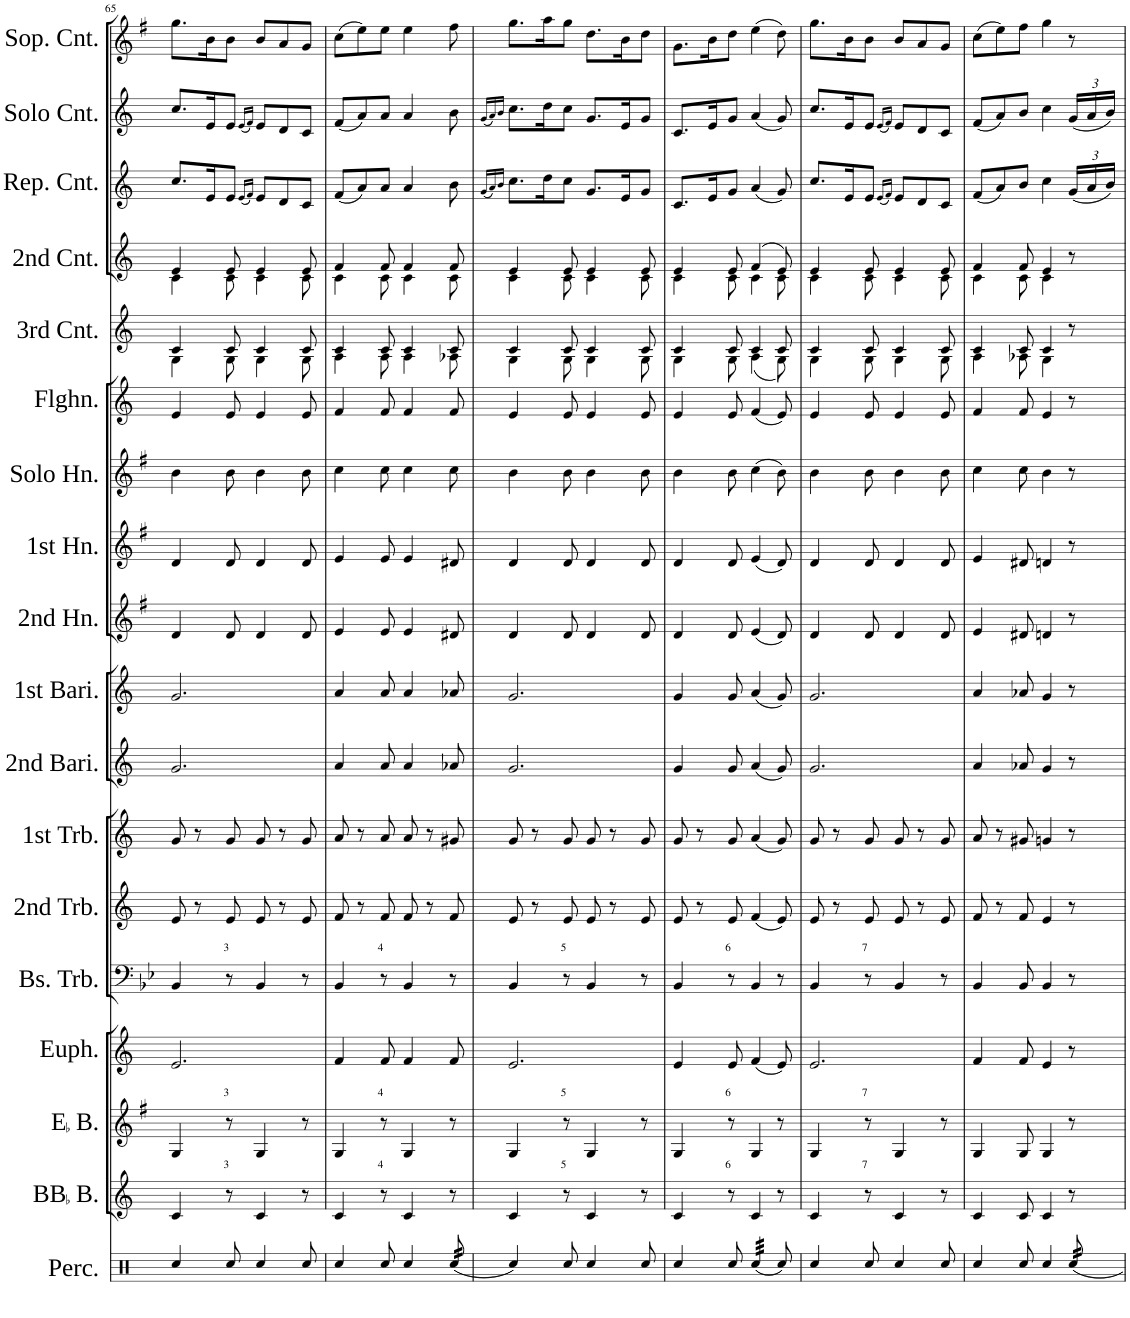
**kern	**kern	**kern	**kern	**kern	**kern	**kern	**kern	**kern	**kern	**kern	**kern	**kern	**kern	**kern	**kern	**kern	**kern
*part18	*part17	*part16	*part15	*part14	*part13	*part12	*part11	*part10	*part9	*part8	*part7	*part6	*part5	*part4	*part3	*part2	*part1
*staff18	*staff17	*staff16	*staff15	*staff14	*staff13	*staff12	*staff11	*staff10	*staff9	*staff8	*staff7	*staff6	*staff5	*staff4	*staff3	*staff2	*staff1
*I"Percussion (snare drum)	*I"BBaccidentalFlat Bass	*I"EaccidentalFlat Bass	*I"Euphonium	*I"Bass Trombone	*I"2nd Trombone	*I"1st Trombone	*I"2nd Baritone	*I"1st Baritone	*I"2nd Horn	*I"1st Horn	*I"Solo Horn	*I"Flugel Horn	*I"3rd Cornet	*I"2nd Cornet	*I"Repiano Cornet	*I"Solo Cornet	*I"Soprano Cornet
*I'Perc.	*I'BBaccidentalFlat B.	*I'EaccidentalFlat B.	*I'Euph.	*I'Bs. Trb.	*I'2nd Trb.	*I'1st Trb.	*I'2nd Bari.	*I'1st Bari.	*I'2nd Hn.	*I'1st Hn.	*I'Solo Hn.	*I'Flghn.	*I'3rd Cnt.	*I'2nd Cnt.	*I'Rep. Cnt.	*I'Solo Cnt.	*I'Sop. Cnt.
!!LO:PB:g=z
*clefX	*clefG2	*clefG2	*clefG2	*clefF4	*clefG2	*clefG2	*clefG2	*clefG2	*clefG2	*clefG2	*clefG2	*clefG2	*clefG2	*clefG2	*clefG2	*clefG2	*clefG2
*	*Trd15c26	*Trd12c21	*Trd8c14	*	*Trd8c14	*Trd8c14	*Trd8c14	*Trd8c14	*Trd5c9	*Trd5c9	*Trd5c9	*Trd1c2	*Trd1c2	*Trd1c2	*Trd1c2	*Trd1c2	*Trd-2c-3
*k[]	*k[]	*k[f#]	*k[]	*k[b-e-]	*k[]	*k[]	*k[]	*k[]	*k[f#]	*k[f#]	*k[f#]	*k[]	*k[]	*k[]	*k[]	*k[]	*k[f#]
*M6/8	*M6/8	*M6/8	*M6/8	*M6/8	*M6/8	*M6/8	*M6/8	*M6/8	*M6/8	*M6/8	*M6/8	*M6/8	*M6/8	*M6/8	*M6/8	*M6/8	*M6/8
=65	=65	=65	=65	=65	=65	=65	=65	=65	=65	=65	=65	=65	=65	=65	=65	=65	=65
*	*	*	*	*	*	*	*	*	*	*	*	*	*^	*^	*	*	*
4Rcc/	4c/	4G/	2.e/	4BB-/	8e/	8g/	2.g/	2.g/	4d/	4d/	4b\	4e/	4c/	4G\	4e/	4c\	8.cc/L	8.cc/L	8.gg\L
.	.	.	.	.	8r	8r	.	.	.	.	.	.	.	.	.	.	.	.	.
.	.	.	.	.	.	.	.	.	.	.	.	.	.	.	.	.	16e/K	16e/K	16b\K
!	!	!	!	!LO:TX:a:t=3	!	!	!	!	!	!	!	!	!	!	!	!	!	!	!
!	!	!LO:TX:a:t=3	!	!	!	!	!	!	!	!	!	!	!	!	!	!	!	!	!
!	!LO:TX:a:t=3	!	!	!	!	!	!	!	!	!	!	!	!	!	!	!	!	!	!
8Rcc/	8r	8r	.	8r	8e/	8g/	.	.	8d/	8d/	8b\	8e/	8c/	8G\	8e/	8c\	8e/J	8e/J	8b\J
.	.	.	.	.	.	.	.	.	.	.	.	.	.	.	.	.	(16qe/LL	(16qe/LL	.
.	.	.	.	.	.	.	.	.	.	.	.	.	.	.	.	.	16qf/JJ)	16qf/JJ)	.
4Rcc/	4c/	4G/	.	4BB-/	8e/	8g/	.	.	4d/	4d/	4b\	4e/	4c/	4G\	4e/	4c\	8e/L	8e/L	8b/L
.	.	.	.	.	8r	8r	.	.	.	.	.	.	.	.	.	.	8d/	8d/	8a/
8Rcc/	8r	8r	.	8r	8e/	8g/	.	.	8d/	8d/	8b\	8e/	8c/	8G\	8e/	8c\	8c/J	8c/J	8g/J
=66	=66	=66	=66	=66	=66	=66	=66	=66	=66	=66	=66	=66	=66	=66	=66	=66	=66	=66	=66
4Rcc/	4c/	4G/	4f/	4BB-/	8f/	8a/	4a/	4a/	4e/	4e/	4cc\	4f/	4c/	4A\	4f/	4c\	(8f/L	(8f/L	(8cc\L
.	.	.	.	.	8r	8r	.	.	.	.	.	.	.	.	.	.	8a/)	8a/)	8ee\)
!	!	!	!	!LO:TX:a:t=4	!	!	!	!	!	!	!	!	!	!	!	!	!	!	!
!	!	!LO:TX:a:t=4	!	!	!	!	!	!	!	!	!	!	!	!	!	!	!	!	!
!	!LO:TX:a:t=4	!	!	!	!	!	!	!	!	!	!	!	!	!	!	!	!	!	!
8Rcc/	8r	8r	8f/	8r	8f/	8a/	8a/	8a/	8e/	8e/	8cc\	8f/	8c/	8A\	8f/	8c\	8a/J	8a/J	8ee\J
4Rcc/	4c/	4G/	4f/	4BB-/	8f/	8a/	4a/	4a/	4e/	4e/	4cc\	4f/	4c/	4A\	4f/	4c\	4a/	4a/	4ee\
.	.	.	.	.	8r	8r	.	.	.	.	.	.	.	.	.	.	.	.	.
*tremolo	*	*	*	*	*	*	*	*	*	*	*	*	*	*	*	*	*	*	*
(32Rcc/	8r	8r	8f/	8r	8f/	8g#X/	8a-X/	8a-X/	8d#X/	8d#X/	8cc\	8f/	8c/	8A-X\	8f/	8c\	8b\	8b\	8ff#\
(32Rcc/	.	.	.	.	.	.	.	.	.	.	.	.	.	.	.	.	.	.	.
(32Rcc/	.	.	.	.	.	.	.	.	.	.	.	.	.	.	.	.	.	.	.
(32Rcc/	.	.	.	.	.	.	.	.	.	.	.	.	.	.	.	.	.	.	.
*Xtremolo	*	*	*	*	*	*	*	*	*	*	*	*	*	*	*	*	*	*	*
=67	=67	=67	=67	=67	=67	=67	=67	=67	=67	=67	=67	=67	=67	=67	=67	=67	=67	=67	=67
.	.	.	.	.	.	.	.	.	.	.	.	.	.	.	.	.	(16qg/LL	(16qg/LL	.
.	.	.	.	.	.	.	.	.	.	.	.	.	.	.	.	.	16qa/)	16qa/)	.
.	.	.	.	.	.	.	.	.	.	.	.	.	.	.	.	.	16qb/JJ	16qb/JJ	.
4Rcc/)	4c/	4G/	2.e/	4BB-/	8e/	8g/	2.g/	2.g/	4d/	4d/	4b\	4e/	4c/	4G\	4e/	4c\	8.cc\L	8.cc\L	8.gg\L
.	.	.	.	.	8r	8r	.	.	.	.	.	.	.	.	.	.	.	.	.
.	.	.	.	.	.	.	.	.	.	.	.	.	.	.	.	.	16dd\K	16dd\K	16aa\K
!	!	!	!	!LO:TX:a:t=5	!	!	!	!	!	!	!	!	!	!	!	!	!	!	!
!	!	!LO:TX:a:t=5	!	!	!	!	!	!	!	!	!	!	!	!	!	!	!	!	!
!	!LO:TX:a:t=5	!	!	!	!	!	!	!	!	!	!	!	!	!	!	!	!	!	!
8Rcc/	8r	8r	.	8r	8e/	8g/	.	.	8d/	8d/	8b\	8e/	8c/	8G\	8e/	8c\	8cc\J	8cc\J	8gg\J
4Rcc/	4c/	4G/	.	4BB-/	8e/	8g/	.	.	4d/	4d/	4b\	4e/	4c/	4G\	4e/	4c\	8.g/L	8.g/L	8.dd\L
.	.	.	.	.	8r	8r	.	.	.	.	.	.	.	.	.	.	.	.	.
.	.	.	.	.	.	.	.	.	.	.	.	.	.	.	.	.	16e/K	16e/K	16b\K
8Rcc/	8r	8r	.	8r	8e/	8g/	.	.	8d/	8d/	8b\	8e/	8c/	8G\	8e/	8c\	8g/J	8g/J	8dd\J
=68	=68	=68	=68	=68	=68	=68	=68	=68	=68	=68	=68	=68	=68	=68	=68	=68	=68	=68	=68
4Rcc/	4c/	4G/	4e/	4BB-/	8e/	8g/	4g/	4g/	4d/	4d/	4b\	4e/	4c/	4G\	4e/	4c\	8.c/L	8.c/L	8.g\L
.	.	.	.	.	8r	8r	.	.	.	.	.	.	.	.	.	.	.	.	.
.	.	.	.	.	.	.	.	.	.	.	.	.	.	.	.	.	16e/K	16e/K	16b\K
!	!	!	!	!LO:TX:a:t=6	!	!	!	!	!	!	!	!	!	!	!	!	!	!	!
!	!	!LO:TX:a:t=6	!	!	!	!	!	!	!	!	!	!	!	!	!	!	!	!	!
!	!LO:TX:a:t=6	!	!	!	!	!	!	!	!	!	!	!	!	!	!	!	!	!	!
8Rcc/	8r	8r	8e/	8r	8e/	8g/	8g/	8g/	8d/	8d/	8b\	8e/	8c/	8G\	8e/	8c\	8g/J	8g/J	8dd\J
*tremolo	*	*	*	*	*	*	*	*	*	*	*	*	*	*	*	*	*	*	*
(32Rcc/LLL	4c/	4G/	(4f/	4BB-/	(4f/	(4a/	(4a/	(4a/	(4e/	(4e/	(4cc\	(4f/	4c/	(4A\	(4f/	4c\	(4a/	(4a/	(4ee\
(32Rcc/	.	.	.	.	.	.	.	.	.	.	.	.	.	.	.	.	.	.	.
(32Rcc/	.	.	.	.	.	.	.	.	.	.	.	.	.	.	.	.	.	.	.
(32Rcc/	.	.	.	.	.	.	.	.	.	.	.	.	.	.	.	.	.	.	.
(32Rcc/	.	.	.	.	.	.	.	.	.	.	.	.	.	.	.	.	.	.	.
(32Rcc/	.	.	.	.	.	.	.	.	.	.	.	.	.	.	.	.	.	.	.
(32Rcc/	.	.	.	.	.	.	.	.	.	.	.	.	.	.	.	.	.	.	.
(32Rcc/JJJ	.	.	.	.	.	.	.	.	.	.	.	.	.	.	.	.	.	.	.
*Xtremolo	*	*	*	*	*	*	*	*	*	*	*	*	*	*	*	*	*	*	*
8Rcc/)	8r	8r	8e/)	8r	8e/)	8g/)	8g/)	8g/)	8d/)	8d/)	8b\)	8e/)	8c/	8G\)	8e/)	8c\	8g/)	8g/)	8dd\)
=69	=69	=69	=69	=69	=69	=69	=69	=69	=69	=69	=69	=69	=69	=69	=69	=69	=69	=69	=69
4Rcc/	4c/	4G/	2.e/	4BB-/	8e/	8g/	2.g/	2.g/	4d/	4d/	4b\	4e/	4c/	4G\	4e/	4c\	8.cc/L	8.cc/L	8.gg\L
.	.	.	.	.	8r	8r	.	.	.	.	.	.	.	.	.	.	.	.	.
.	.	.	.	.	.	.	.	.	.	.	.	.	.	.	.	.	16e/K	16e/K	16b\K
!	!	!	!	!LO:TX:a:t=7	!	!	!	!	!	!	!	!	!	!	!	!	!	!	!
!	!	!LO:TX:a:t=7	!	!	!	!	!	!	!	!	!	!	!	!	!	!	!	!	!
!	!LO:TX:a:t=7	!	!	!	!	!	!	!	!	!	!	!	!	!	!	!	!	!	!
8Rcc/	8r	8r	.	8r	8e/	8g/	.	.	8d/	8d/	8b\	8e/	8c/	8G\	8e/	8c\	8e/J	8e/J	8b\J
.	.	.	.	.	.	.	.	.	.	.	.	.	.	.	.	.	(16qe/LL	(16qe/LL	.
.	.	.	.	.	.	.	.	.	.	.	.	.	.	.	.	.	16qf/JJ)	16qf/JJ)	.
4Rcc/	4c/	4G/	.	4BB-/	8e/	8g/	.	.	4d/	4d/	4b\	4e/	4c/	4G\	4e/	4c\	8e/L	8e/L	8b/L
.	.	.	.	.	8r	8r	.	.	.	.	.	.	.	.	.	.	8d/	8d/	8a/
8Rcc/	8r	8r	.	8r	8e/	8g/	.	.	8d/	8d/	8b\	8e/	8c/	8G\	8e/	8c\	8c/J	8c/J	8g/J
=70	=70	=70	=70	=70	=70	=70	=70	=70	=70	=70	=70	=70	=70	=70	=70	=70	=70	=70	=70
4Rcc/	4c/	4G/	4f/	4BB-/	8f/	8a/	4a/	4a/	4e/	4e/	4cc\	4f/	4c/	4A\	4f/	4c\	(8f/L	(8f/L	(8cc\L
.	.	.	.	.	8r	8r	.	.	.	.	.	.	.	.	.	.	8a/)	8a/)	8ee\)
8Rcc/	8c/	8G/	8f/	8BB-/	8f/	8g#X/	8a-X/	8a-X/	8d#X/	8d#X/	8cc\	8f/	8c/	8A-X\	8f/	8c\	8b/J	8b/J	8ff#\J
4Rcc/	4c/	4G/	4e/	4BB-/	4e/	4gn/	4g/	4g/	4dn/	4dn/	4b\	4e/	4c/	4G\	4e/	4c\	4cc\	4cc\	4gg\
*	*	*	*	*	*	*	*	*	*	*	*	*	*	*	*	*	*Xbrackettup	*Xbrackettup	*
*tremolo	*	*	*	*	*	*	*	*	*	*	*	*	*	*	*	*	*	*	*
32Rcc/	8r	8r	8r	8r	8r	8r	8r	8r	8r	8r	8r	8r	8r	8ryy	8r	8ryy	(24g/LL	(24g/LL	8r
32Rcc/	.	.	.	.	.	.	.	.	.	.	.	.	.	.	.	.	.	.	.
.	.	.	.	.	.	.	.	.	.	.	.	.	.	.	.	.	24a/	24a/	.
32Rcc/	.	.	.	.	.	.	.	.	.	.	.	.	.	.	.	.	.	.	.
.	.	.	.	.	.	.	.	.	.	.	.	.	.	.	.	.	24b/JJ)	24b/JJ)	.
32Rcc/	.	.	.	.	.	.	.	.	.	.	.	.	.	.	.	.	.	.	.
*Xtremolo	*	*	*	*	*	*	*	*	*	*	*	*	*	*	*	*	*	*	*
*	*	*	*	*	*	*	*	*	*	*	*	*	*v	*v	*	*	*	*	*
*	*	*	*	*	*	*	*	*	*	*	*	*	*	*v	*v	*	*	*
=	=	=	=	=	=	=	=	=	=	=	=	=	=	=	=	=	=
*-	*-	*-	*-	*-	*-	*-	*-	*-	*-	*-	*-	*-	*-	*-	*-	*-	*-
